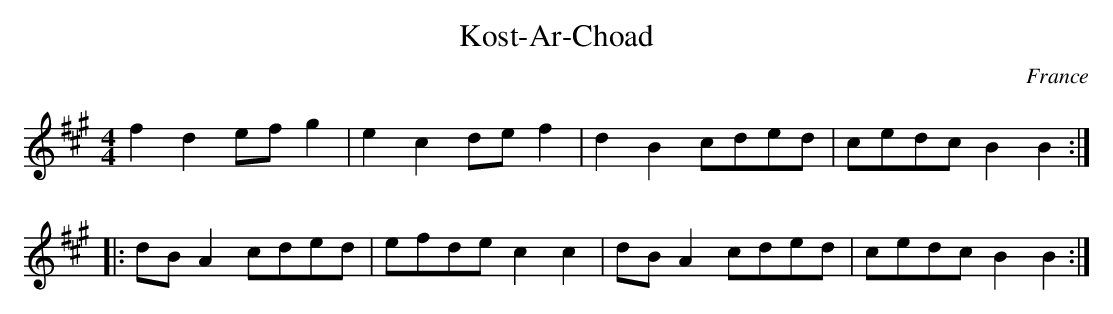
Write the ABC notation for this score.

X:1
T:Kost-Ar-Choad
M:4/4
O:France
K:B dorian
f2d2 efg2|e2c2 def2|d2B2 cded|cedc B2B2::
dBA2 cded|efde c2c2|dBA2 cded|cedc B2B2:|
